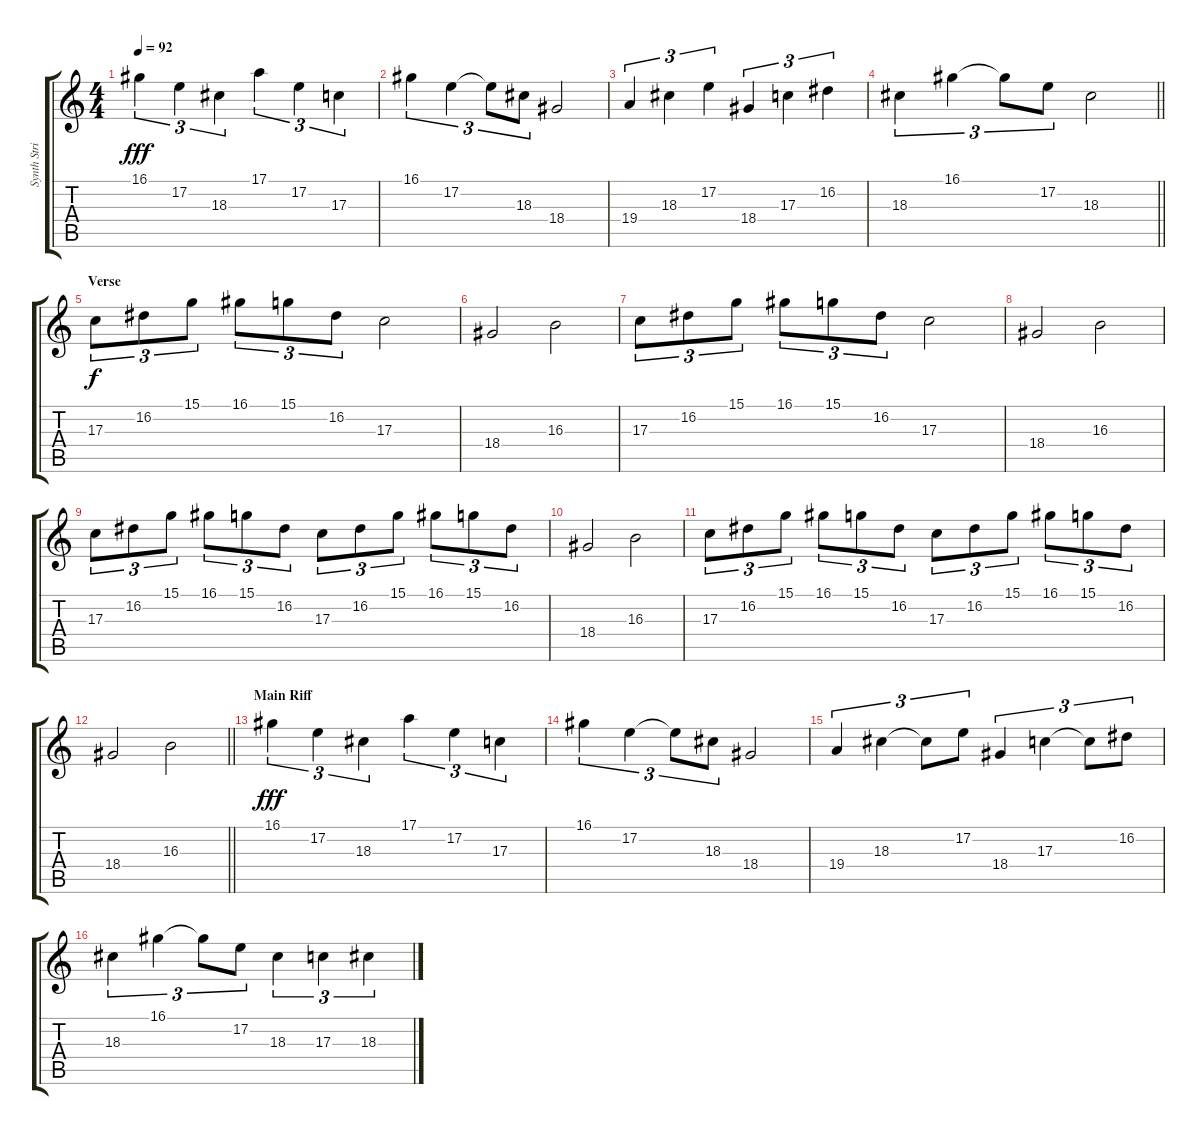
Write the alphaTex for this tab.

\track ("Synth Strings" "Synth Stri") {instrument tremolostrings}
\staff {score tabs}
\tuning (E4 B3 G3 D3 A2 E2) {hide}
\ts (4 4)
\tempo 92
\clef g2
\ks c
16.1.4{tu (3 2) dy fff} 17.2.4{tu (3 2)} 18.3.4{tu (3 2)} 17.1.4{tu (3 2)} 17.2.4{tu (3 2)} 17.3.4{tu (3 2)} |
16.1.4{tu (3 2)} 17.2.4{tu (3 2)} 17.2{t}.8{tu (3 2)} 18.3.8{tu (3 2)} 18.4.2 |
19.4.4{tu (3 2)} 18.3.4{tu (3 2)} 17.2.4{tu (3 2)} 18.4.4{tu (3 2)} 17.3.4{tu (3 2)} 16.2.4{tu (3 2)} |
\barLineRight lightlight
18.3.4{tu (3 2)} 16.1.4{tu (3 2)} 16.1{t}.8{tu (3 2)} 17.2.8{tu (3 2)} 18.3.2 |
\section ("" "Verse")
17.3.8{tu (3 2) dy f} 16.2.8{tu (3 2)} 15.1.8{tu (3 2)} 16.1.8{tu (3 2)} 15.1.8{tu (3 2)} 16.2.8{tu (3 2)} 17.3.2 |
18.4.2 16.3.2 |
17.3.8{tu (3 2)} 16.2.8{tu (3 2)} 15.1.8{tu (3 2)} 16.1.8{tu (3 2)} 15.1.8{tu (3 2)} 16.2.8{tu (3 2)} 17.3.2 |
18.4.2 16.3.2 |
17.3.8{tu (3 2)} 16.2.8{tu (3 2)} 15.1.8{tu (3 2)} 16.1.8{tu (3 2)} 15.1.8{tu (3 2)} 16.2.8{tu (3 2)} 17.3.8{tu (3 2)} 16.2.8{tu (3 2)} 15.1.8{tu (3 2)} 16.1.8{tu (3 2)} 15.1.8{tu (3 2)} 16.2.8{tu (3 2)} |
18.4.2 16.3.2 |
17.3.8{tu (3 2)} 16.2.8{tu (3 2)} 15.1.8{tu (3 2)} 16.1.8{tu (3 2)} 15.1.8{tu (3 2)} 16.2.8{tu (3 2)} 17.3.8{tu (3 2)} 16.2.8{tu (3 2)} 15.1.8{tu (3 2)} 16.1.8{tu (3 2)} 15.1.8{tu (3 2)} 16.2.8{tu (3 2)} |
\barLineRight lightlight
18.4.2 16.3.2 |
\section ("" "Main Riff")
16.1.4{tu (3 2) dy fff} 17.2.4{tu (3 2)} 18.3.4{tu (3 2)} 17.1.4{tu (3 2)} 17.2.4{tu (3 2)} 17.3.4{tu (3 2)} |
16.1.4{tu (3 2)} 17.2.4{tu (3 2)} 17.2{t}.8{tu (3 2)} 18.3.8{tu (3 2)} 18.4.2 |
19.4.4{tu (3 2)} 18.3.4{tu (3 2)} 18.3{t}.8{tu (3 2)} 17.2.8{tu (3 2)} 18.4.4{tu (3 2)} 17.3.4{tu (3 2)} 17.3{t}.8{tu (3 2)} 16.2.8{tu (3 2)} |
18.3.4{tu (3 2)} 16.1.4{tu (3 2)} 16.1{t}.8{tu (3 2)} 17.2.8{tu (3 2)} 18.3.4{tu (3 2)} 17.3.4{tu (3 2)} 18.3.4{tu (3 2)}
